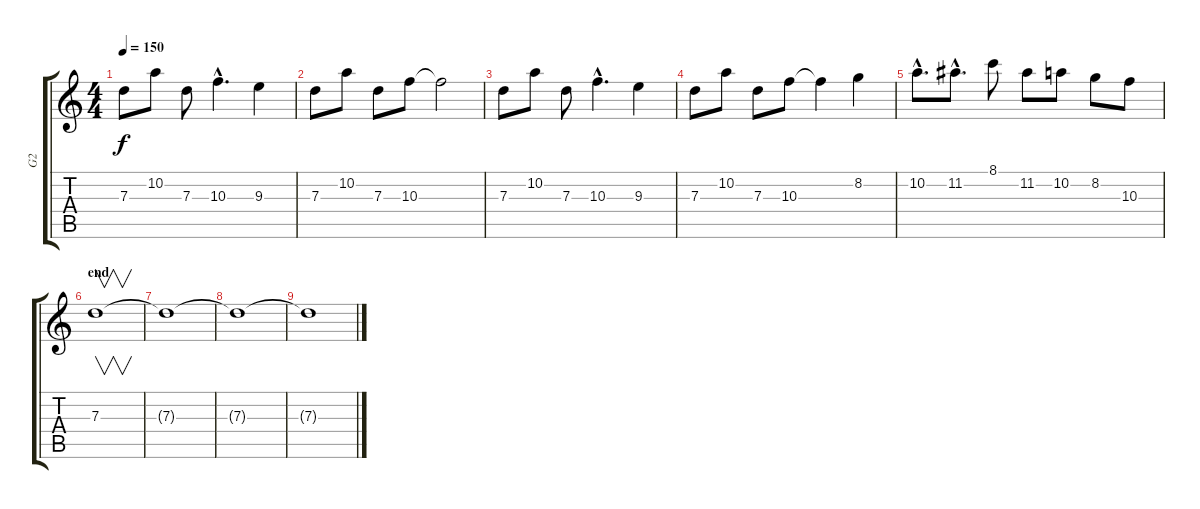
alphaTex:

\track ("G2" "G2") {instrument distortionguitar}
\staff {score tabs}
\tuning (E4 B3 G3 D3 A2 E2) {hide}
\ts (4 4)
\tempo 150
\clef g2
\ks c
7.3.8{dy f} 10.2.8 7.3.8 10.3{hac}.4{d} 9.3.4 |
7.3.8 10.2.8 7.3.8 10.3.8 10.3{t}.2 |
7.3.8 10.2.8 7.3.8 10.3{hac}.4{d} 9.3.4 |
7.3.8 10.2.8 7.3.8 10.3.8 10.3{t}.4 8.2.4 |
10.2{hac}.8{d} 11.2{hac}.8{d} 8.1.8 11.2.8 10.2.8 8.2.8 10.3.8 |
\section ("" "end")
7.3.1{v instrument acousticguitarnylon} |
7.3{t}.1 |
7.3{t}.1 |
7.3{t}.1
